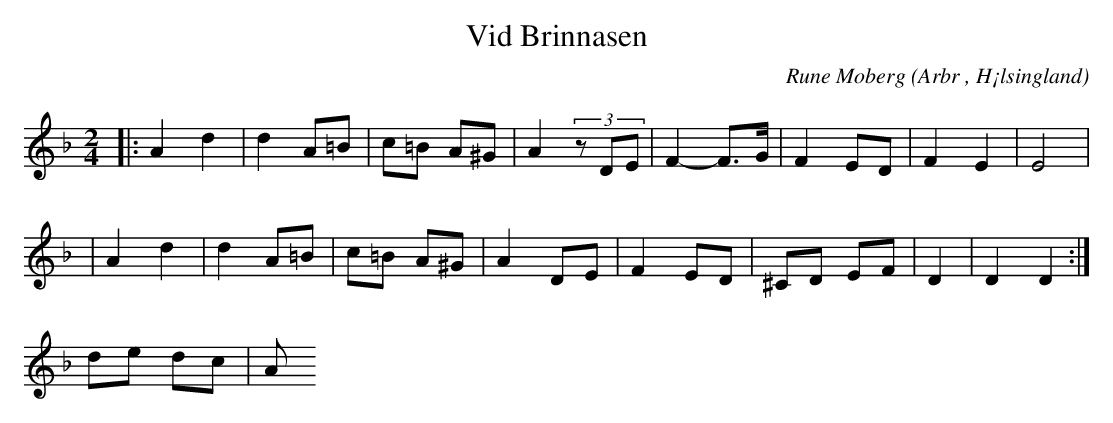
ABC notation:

X:1
T:Vid Brinnasen
C: Rune Moberg
O:Arbr , H¡lsingland
M:2/4
L:1/8
K:Dm
|:A2 d2|d2 A=B|c=B A^G|A2 (3zDE| F2-F>G| F2 ED|F2 E2|E4|
| A2 d2|d2 A=B|c=B A^G|A2 DE|F2 ED|^CD EF| D2|D2 D2:|
de dc| A
